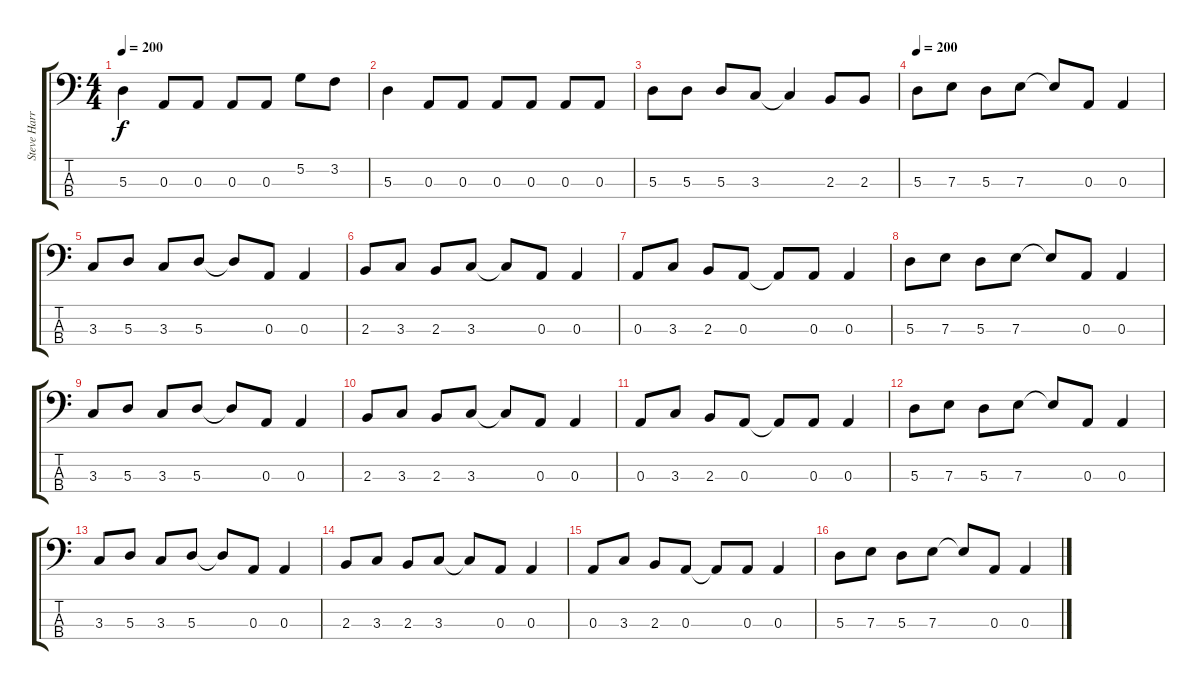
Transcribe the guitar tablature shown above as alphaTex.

\track ("Steve Harris" "Steve Harr") {instrument electricbassfinger}
\staff {score tabs}
\tuning (G2 D2 A1 E1) {hide}
\ts (4 4)
\tempo 200
\clef f4
\ks c
5.3.4{dy f} 0.3.8 0.3.8 0.3.8 0.3.8 5.2.8 3.2.8 |
5.3.4 0.3.8 0.3.8 0.3.8 0.3.8 0.3.8 0.3.8 |
5.3.8 5.3.8 5.3.8 3.3.8 3.3{t}.4 2.3.8 2.3.8 |
\tempo 200
5.3.8 7.3.8 5.3.8 7.3.8 7.3{t}.8 0.3.8 0.3.4 |
3.3.8 5.3.8 3.3.8 5.3.8 5.3{t}.8 0.3.8 0.3.4 |
2.3.8 3.3.8 2.3.8 3.3.8 3.3{t}.8 0.3.8 0.3.4 |
0.3.8 3.3.8 2.3.8 0.3.8 0.3{t}.8 0.3.8 0.3.4 |
5.3.8 7.3.8 5.3.8 7.3.8 7.3{t}.8 0.3.8 0.3.4 |
3.3.8 5.3.8 3.3.8 5.3.8 5.3{t}.8 0.3.8 0.3.4 |
2.3.8 3.3.8 2.3.8 3.3.8 3.3{t}.8 0.3.8 0.3.4 |
0.3.8 3.3.8 2.3.8 0.3.8 0.3{t}.8 0.3.8 0.3.4 |
5.3.8 7.3.8 5.3.8 7.3.8 7.3{t}.8 0.3.8 0.3.4 |
3.3.8 5.3.8 3.3.8 5.3.8 5.3{t}.8 0.3.8 0.3.4 |
2.3.8 3.3.8 2.3.8 3.3.8 3.3{t}.8 0.3.8 0.3.4 |
0.3.8 3.3.8 2.3.8 0.3.8 0.3{t}.8 0.3.8 0.3.4 |
5.3.8 7.3.8 5.3.8 7.3.8 7.3{t}.8 0.3.8 0.3.4
